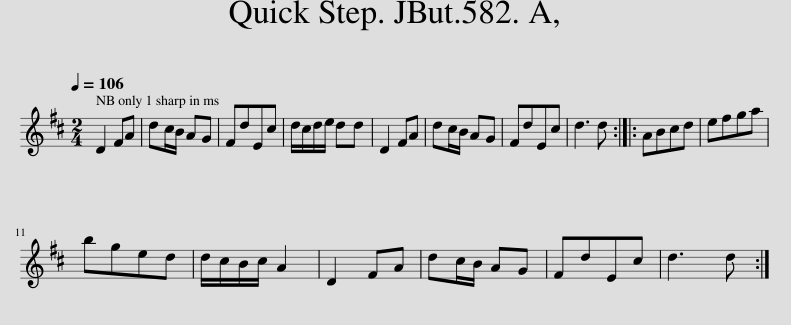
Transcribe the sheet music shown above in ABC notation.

X:1
L:1/8
Q:1/4=106
M:2/4
I:linebreak $
K:D
V:1 treble
V:1
 D2 FA | dc/B/ AG | FdEc | d/c/d/e/ dd | D2 FA | %5
 dc/B/ AG | FdEc | d3 d :: ABcd | efga |$ %10
 bged | d/c/B/c/ A2 | D2 FA | dc/B/ AG | FdEc | %15
 d3 d :| %16
